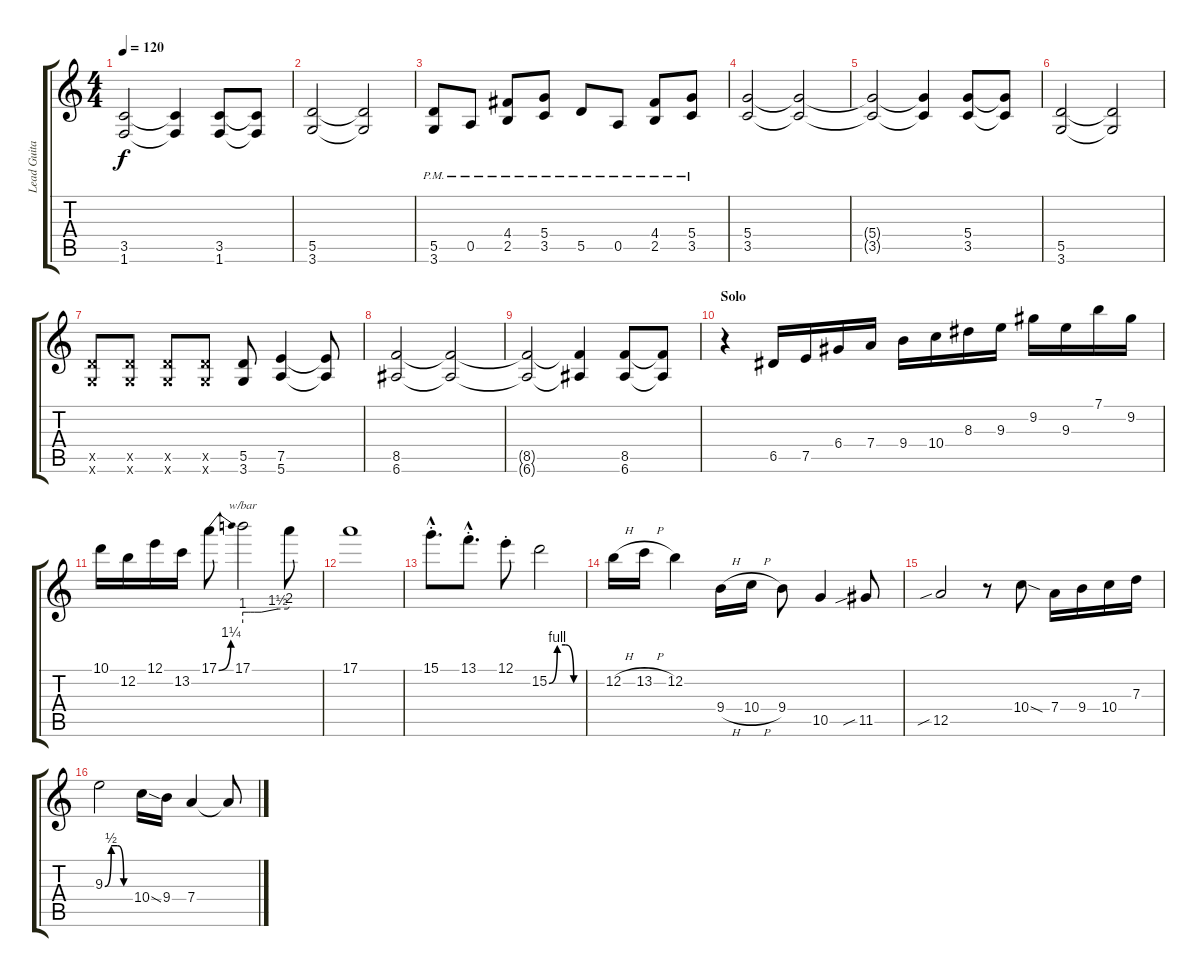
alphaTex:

\track ("Lead Guitar" "Lead Guita") {instrument distortionguitar}
\staff {score tabs}
\tuning (E4 B3 G3 D3 A2 E2) {hide}
\ts (4 4)
\tempo 120
\clef g2
\ks c
(3.5{t} 1.6{t}).2{dy f} (3.5{t} 1.6{t}).4 (3.5 1.6).8 (3.5{t} 1.6{t}).8 |
(5.5 3.6).2 (5.5{t} 3.6{t}).2 |
(5.5{pm} 3.6).8 0.5{pm}.8 (4.4 2.5{pm}).8 (5.4 3.5{pm}).8 5.5{pm}.8 0.5{pm}.8 (4.4 2.5{pm}).8 (5.4 3.5{pm}).8 |
(5.4 3.5).2 (5.4{t} 3.5{t}).2 |
(5.4{t} 3.5{t}).2 (5.4{t} 3.5{t}).4 (5.4 3.5).8 (5.4{t} 3.5{t}).8 |
(5.5 3.6).2 (5.5{t} 3.6{t}).2 |
(5.5{x} 3.6{x}).8 (5.5{x} 3.6{x}).8 (5.5{x} 3.6{x}).8 (5.5{x} 3.6{x}).8 (5.5 3.6).8 (7.5 5.6).4 (7.5{t} 5.6{t}).8 |
(8.5 6.6).2 (8.5{t} 6.6{t}).2 |
(8.5{t} 6.6{t}).2 (8.5{t} 6.6{t}).4 (8.5 6.6).8 (8.5{t} 6.6{t}).8 |
\section ("" "Solo")
r.4 6.5.16 7.5.16 6.4.16 7.4.16 9.4.16 10.4.16 8.3.16 9.3.16 9.2.16 9.3.16 7.1.16 9.2.16 |
10.1.16 12.2.16 12.1.16 13.2.16 17.1{be (bend 0 0 60 5)}.8 17.1.2{tbe (custom default 0 4 7 4 10 4 15 4 21 4 24 4 45 6 58 6 60 8)} 17.1{t}.8 |
17.1.1 |
15.1{hac st}.8{d} 13.1{hac st}.8{d} 12.1{st}.8 15.2{be (custom 0 0 15 4 30 4 45 0 60 0)}.2 |
12.2{h}.16 13.2{h}.16 12.2.4 9.4{h}.16 10.4{h}.16 9.4.8 10.5.4 11.5{sib}.8 |
12.5{sib}.2 r.8 10.4{sod}.8 7.4.16 9.4.16 10.4.16 7.3.16 |
9.3{be (custom 0 0 15 2 30 2 45 0 60 0)}.2 10.4{ss}.16 9.4.16 7.4.4 7.4{t}.8
